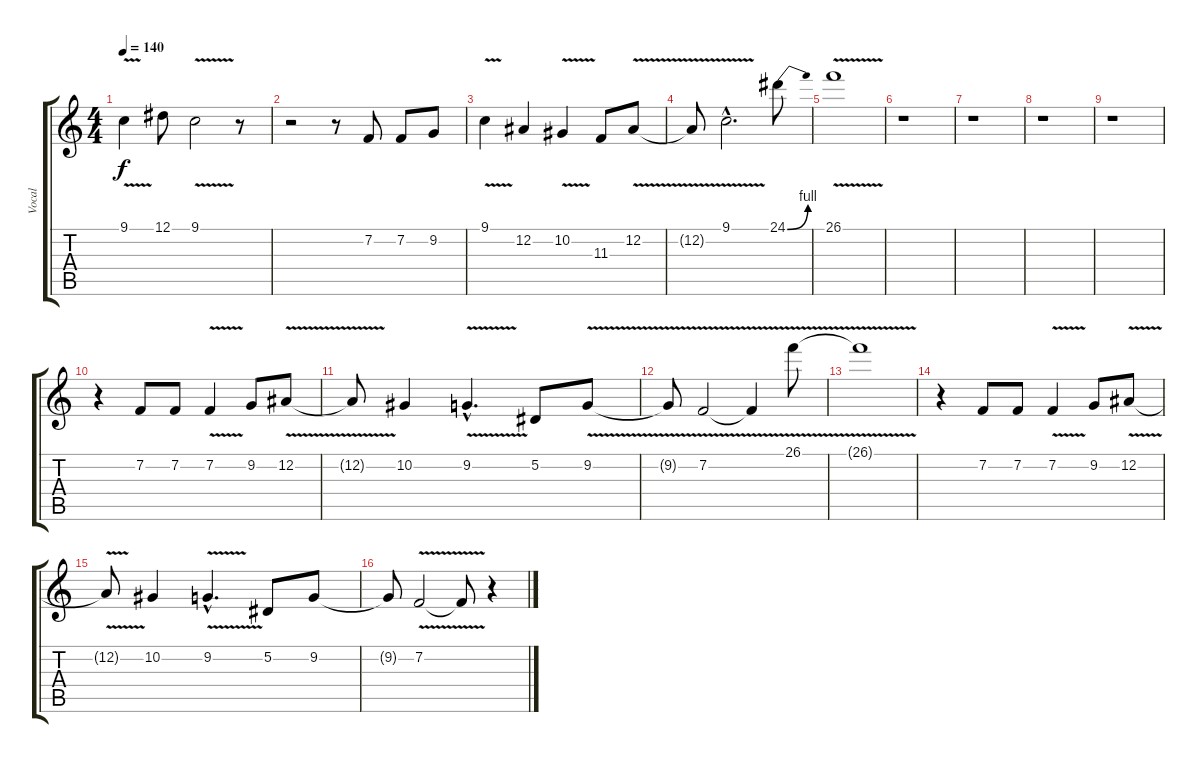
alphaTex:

\track ("Vocal" "Vocal") {instrument tenorsax}
\staff {score tabs}
\tuning (Eb4 Bb3 Gb3 Db3 Ab2 Eb2) {hide}
\ts (4 4)
\tempo 140
\clef g2
\ks c
9.1{v}.4{dy f} 12.1.8 9.1{v}.2 r.8 |
r.2 r.8 7.2.8 7.2.8 9.2.8 |
9.1{v}.4 12.2.4 10.2{v}.4 11.3.8 12.2{v}.8 |
12.2{t}.8 9.1{v hac}.2{d} 24.1{be (bend 0 0 60 4)}.8 |
26.1{v}.1 |
r.1 |
r.1 |
r.1 |
r.1 |
r.4 7.2.8 7.2.8 7.2{v}.4 9.2.8 12.2{v}.8 |
12.2{t}.8 10.2.4 9.2{v hac}.4{d} 5.2.8 9.2{v}.8 |
9.2{t}.8 7.2{v}.2 7.2{t}.4 26.1{v}.8 |
26.1{t}.1 |
r.4 7.2.8 7.2.8 7.2{v}.4 9.2.8 12.2{v}.8 |
12.2{t}.8 10.2.4 9.2{v hac}.4{d} 5.2.8 9.2.8 |
9.2{t}.8 7.2{v}.2 7.2{t}.8 r.4
